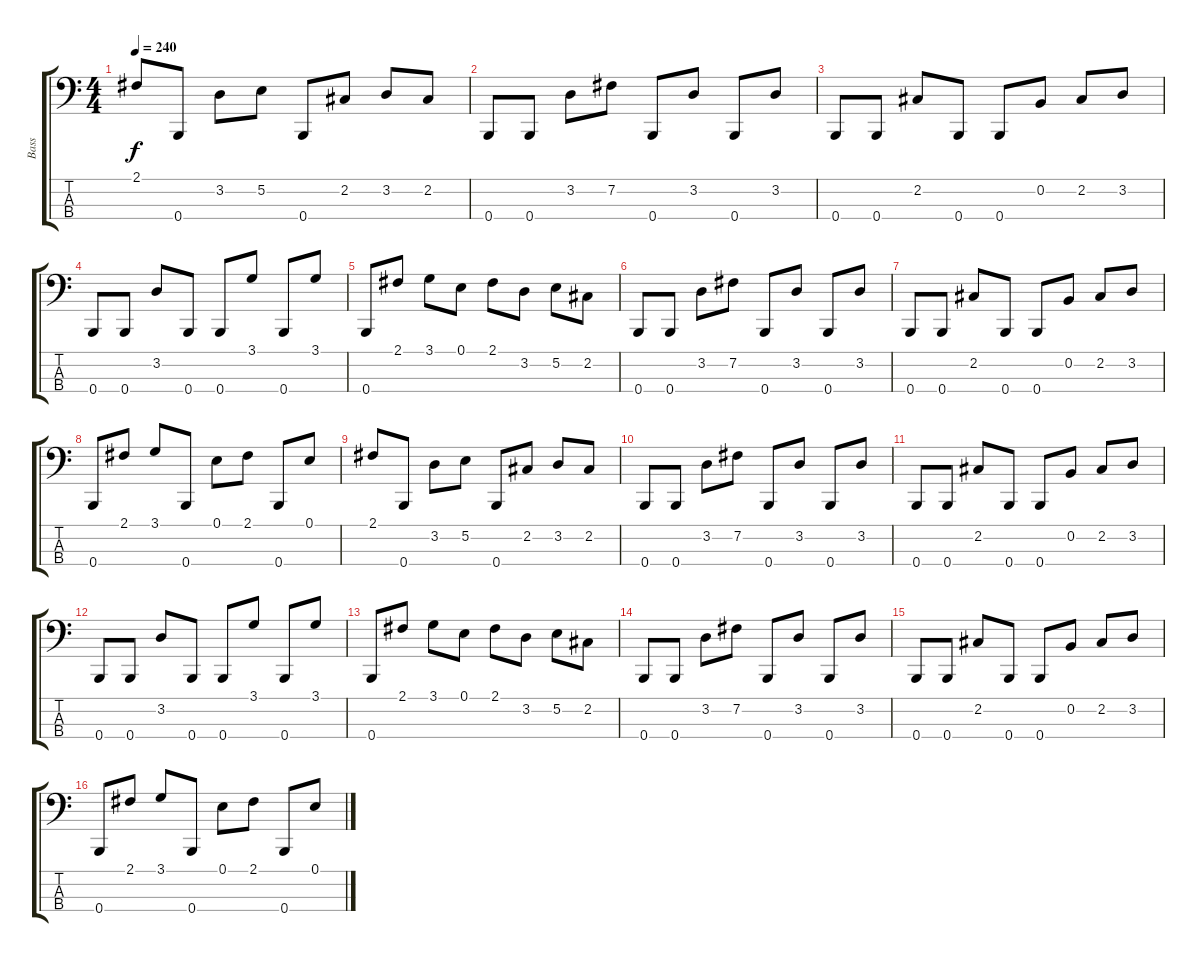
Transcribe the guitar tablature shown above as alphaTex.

\track ("Bass" "Bass") {instrument electricbasspick}
\staff {score tabs}
\tuning (E2 B1 Gb1 B0) {hide}
\ts (4 4)
\tempo 240
\clef f4
\ks c
2.1.8{dy f} 0.4.8 3.2.8 5.2.8 0.4.8 2.2.8 3.2.8 2.2.8 |
0.4.8 0.4.8 3.2.8 7.2.8 0.4.8 3.2.8 0.4.8 3.2.8 |
0.4.8 0.4.8 2.2.8 0.4.8 0.4.8 0.2.8 2.2.8 3.2.8 |
0.4.8 0.4.8 3.2.8 0.4.8 0.4.8 3.1.8 0.4.8 3.1.8 |
0.4.8 2.1.8 3.1.8 0.1.8 2.1.8 3.2.8 5.2.8 2.2.8 |
0.4.8 0.4.8 3.2.8 7.2.8 0.4.8 3.2.8 0.4.8 3.2.8 |
0.4.8 0.4.8 2.2.8 0.4.8 0.4.8 0.2.8 2.2.8 3.2.8 |
0.4.8 2.1.8 3.1.8 0.4.8 0.1.8 2.1.8 0.4.8 0.1.8 |
2.1.8 0.4.8 3.2.8 5.2.8 0.4.8 2.2.8 3.2.8 2.2.8 |
0.4.8 0.4.8 3.2.8 7.2.8 0.4.8 3.2.8 0.4.8 3.2.8 |
0.4.8 0.4.8 2.2.8 0.4.8 0.4.8 0.2.8 2.2.8 3.2.8 |
0.4.8 0.4.8 3.2.8 0.4.8 0.4.8 3.1.8 0.4.8 3.1.8 |
0.4.8 2.1.8 3.1.8 0.1.8 2.1.8 3.2.8 5.2.8 2.2.8 |
0.4.8 0.4.8 3.2.8 7.2.8 0.4.8 3.2.8 0.4.8 3.2.8 |
0.4.8 0.4.8 2.2.8 0.4.8 0.4.8 0.2.8 2.2.8 3.2.8 |
0.4.8 2.1.8 3.1.8 0.4.8 0.1.8 2.1.8 0.4.8 0.1.8
